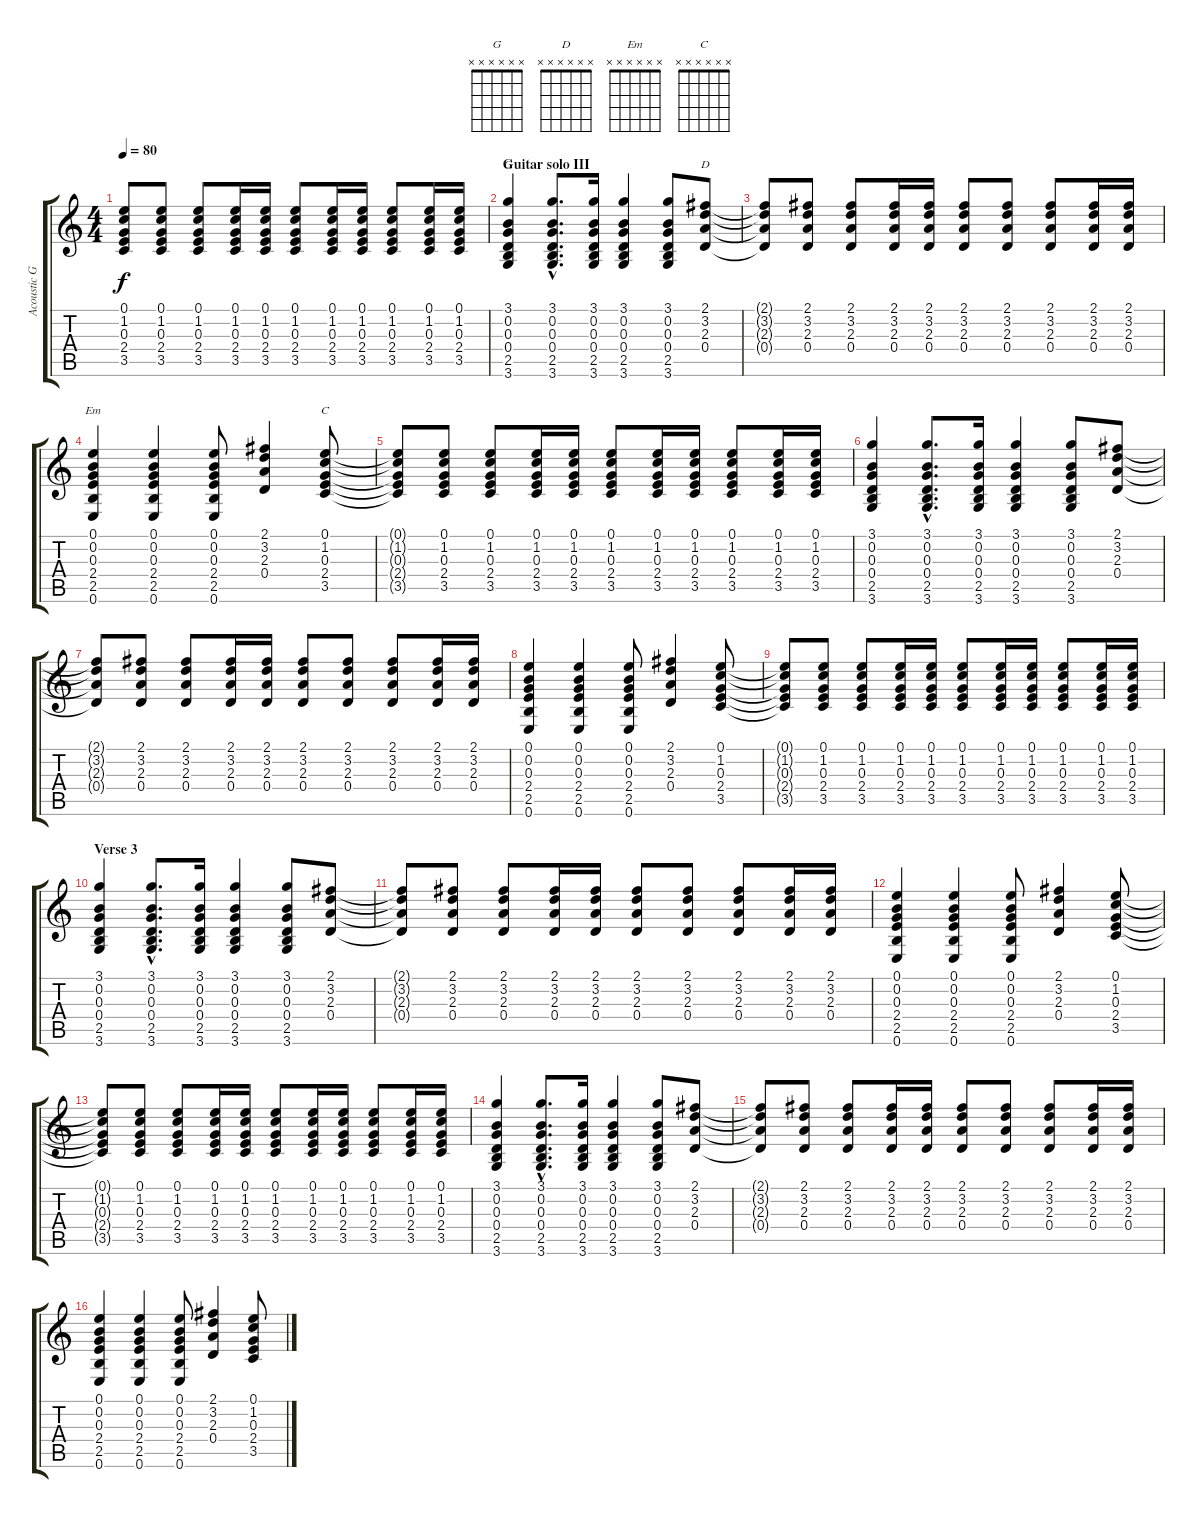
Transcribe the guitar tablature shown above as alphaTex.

\track ("Acoustic Guitar 2 (12 Stg)" "Acoustic G") {instrument acousticguitarsteel}
\staff {score tabs}
\tuning (E4 B3 G3 D3 A2 E2) {hide}
\chord ("G" x x x x x x) {firstfret 0}
\chord ("D" x x x x x x) {firstfret 0}
\chord ("Em" x x x x x x) {firstfret 0}
\chord ("C" x x x x x x) {firstfret 0}
\ts (4 4)
\tempo 80
\clef g2
\ks c
(0.1{t} 1.2{t} 0.3{t} 2.4{t} 3.5{t}).8{dy f} (0.1 1.2 0.3 2.4 3.5).8 (0.1 1.2 0.3 2.4 3.5).8 (0.1 1.2 0.3 2.4 3.5).16 (0.1 1.2 0.3 2.4 3.5).16 (0.1 1.2 0.3 2.4 3.5).8 (0.1 1.2 0.3 2.4 3.5).16 (0.1 1.2 0.3 2.4 3.5).16 (0.1 1.2 0.3 2.4 3.5).8 (0.1 1.2 0.3 2.4 3.5).16 (0.1 1.2 0.3 2.4 3.5).16 |
\section ("" "Guitar solo III")
(3.1 0.2 0.3 0.4 2.5 3.6).4{ch "G"} (3.1{hac} 0.2{hac} 0.3{hac} 0.4{hac} 2.5{hac} 3.6{hac}).8{d} (3.1 0.2 0.3 0.4 2.5 3.6).16 (3.1 0.2 0.3 0.4 2.5 3.6).4 (3.1 0.2 0.3 0.4 2.5 3.6).8 (2.1 3.2 2.3 0.4).8{ch "D"} |
(2.1{t} 3.2{t} 2.3{t} 0.4{t}).8 (2.1 3.2 2.3 0.4).8 (2.1 3.2 2.3 0.4).8 (2.1 3.2 2.3 0.4).16 (2.1 3.2 2.3 0.4).16 (2.1 3.2 2.3 0.4).8 (2.1 3.2 2.3 0.4).8 (2.1 3.2 2.3 0.4).8 (2.1 3.2 2.3 0.4).16 (2.1 3.2 2.3 0.4).16 |
(0.1 0.2 0.3 2.4 2.5 0.6).4{ch "Em"} (0.1 0.2 0.3 2.4 2.5 0.6).4 (0.1 0.2 0.3 2.4 2.5 0.6).8 (2.1 3.2 2.3 0.4).4 (0.1 1.2 0.3 2.4 3.5).8{ch "C"} |
(0.1{t} 1.2{t} 0.3{t} 2.4{t} 3.5{t}).8 (0.1 1.2 0.3 2.4 3.5).8 (0.1 1.2 0.3 2.4 3.5).8 (0.1 1.2 0.3 2.4 3.5).16 (0.1 1.2 0.3 2.4 3.5).16 (0.1 1.2 0.3 2.4 3.5).8 (0.1 1.2 0.3 2.4 3.5).16 (0.1 1.2 0.3 2.4 3.5).16 (0.1 1.2 0.3 2.4 3.5).8 (0.1 1.2 0.3 2.4 3.5).16 (0.1 1.2 0.3 2.4 3.5).16 |
(3.1 0.2 0.3 0.4 2.5 3.6).4 (3.1{hac} 0.2{hac} 0.3{hac} 0.4{hac} 2.5{hac} 3.6{hac}).8{d} (3.1 0.2 0.3 0.4 2.5 3.6).16 (3.1 0.2 0.3 0.4 2.5 3.6).4 (3.1 0.2 0.3 0.4 2.5 3.6).8 (2.1 3.2 2.3 0.4).8 |
(2.1{t} 3.2{t} 2.3{t} 0.4{t}).8 (2.1 3.2 2.3 0.4).8 (2.1 3.2 2.3 0.4).8 (2.1 3.2 2.3 0.4).16 (2.1 3.2 2.3 0.4).16 (2.1 3.2 2.3 0.4).8 (2.1 3.2 2.3 0.4).8 (2.1 3.2 2.3 0.4).8 (2.1 3.2 2.3 0.4).16 (2.1 3.2 2.3 0.4).16 |
(0.1 0.2 0.3 2.4 2.5 0.6).4 (0.1 0.2 0.3 2.4 2.5 0.6).4 (0.1 0.2 0.3 2.4 2.5 0.6).8 (2.1 3.2 2.3 0.4).4 (0.1 1.2 0.3 2.4 3.5).8 |
(0.1{t} 1.2{t} 0.3{t} 2.4{t} 3.5{t}).8 (0.1 1.2 0.3 2.4 3.5).8 (0.1 1.2 0.3 2.4 3.5).8 (0.1 1.2 0.3 2.4 3.5).16 (0.1 1.2 0.3 2.4 3.5).16 (0.1 1.2 0.3 2.4 3.5).8 (0.1 1.2 0.3 2.4 3.5).16 (0.1 1.2 0.3 2.4 3.5).16 (0.1 1.2 0.3 2.4 3.5).8 (0.1 1.2 0.3 2.4 3.5).16 (0.1 1.2 0.3 2.4 3.5).16 |
\section ("" "Verse 3")
(3.1 0.2 0.3 0.4 2.5 3.6).4 (3.1{hac} 0.2{hac} 0.3{hac} 0.4{hac} 2.5{hac} 3.6{hac}).8{d} (3.1 0.2 0.3 0.4 2.5 3.6).16 (3.1 0.2 0.3 0.4 2.5 3.6).4 (3.1 0.2 0.3 0.4 2.5 3.6).8 (2.1 3.2 2.3 0.4).8 |
(2.1{t} 3.2{t} 2.3{t} 0.4{t}).8 (2.1 3.2 2.3 0.4).8 (2.1 3.2 2.3 0.4).8 (2.1 3.2 2.3 0.4).16 (2.1 3.2 2.3 0.4).16 (2.1 3.2 2.3 0.4).8 (2.1 3.2 2.3 0.4).8 (2.1 3.2 2.3 0.4).8 (2.1 3.2 2.3 0.4).16 (2.1 3.2 2.3 0.4).16 |
(0.1 0.2 0.3 2.4 2.5 0.6).4 (0.1 0.2 0.3 2.4 2.5 0.6).4 (0.1 0.2 0.3 2.4 2.5 0.6).8 (2.1 3.2 2.3 0.4).4 (0.1 1.2 0.3 2.4 3.5).8 |
(0.1{t} 1.2{t} 0.3{t} 2.4{t} 3.5{t}).8 (0.1 1.2 0.3 2.4 3.5).8 (0.1 1.2 0.3 2.4 3.5).8 (0.1 1.2 0.3 2.4 3.5).16 (0.1 1.2 0.3 2.4 3.5).16 (0.1 1.2 0.3 2.4 3.5).8 (0.1 1.2 0.3 2.4 3.5).16 (0.1 1.2 0.3 2.4 3.5).16 (0.1 1.2 0.3 2.4 3.5).8 (0.1 1.2 0.3 2.4 3.5).16 (0.1 1.2 0.3 2.4 3.5).16 |
(3.1 0.2 0.3 0.4 2.5 3.6).4 (3.1{hac} 0.2{hac} 0.3{hac} 0.4{hac} 2.5{hac} 3.6{hac}).8{d} (3.1 0.2 0.3 0.4 2.5 3.6).16 (3.1 0.2 0.3 0.4 2.5 3.6).4 (3.1 0.2 0.3 0.4 2.5 3.6).8 (2.1 3.2 2.3 0.4).8 |
(2.1{t} 3.2{t} 2.3{t} 0.4{t}).8 (2.1 3.2 2.3 0.4).8 (2.1 3.2 2.3 0.4).8 (2.1 3.2 2.3 0.4).16 (2.1 3.2 2.3 0.4).16 (2.1 3.2 2.3 0.4).8 (2.1 3.2 2.3 0.4).8 (2.1 3.2 2.3 0.4).8 (2.1 3.2 2.3 0.4).16 (2.1 3.2 2.3 0.4).16 |
(0.1 0.2 0.3 2.4 2.5 0.6).4 (0.1 0.2 0.3 2.4 2.5 0.6).4 (0.1 0.2 0.3 2.4 2.5 0.6).8 (2.1 3.2 2.3 0.4).4 (0.1 1.2 0.3 2.4 3.5).8
